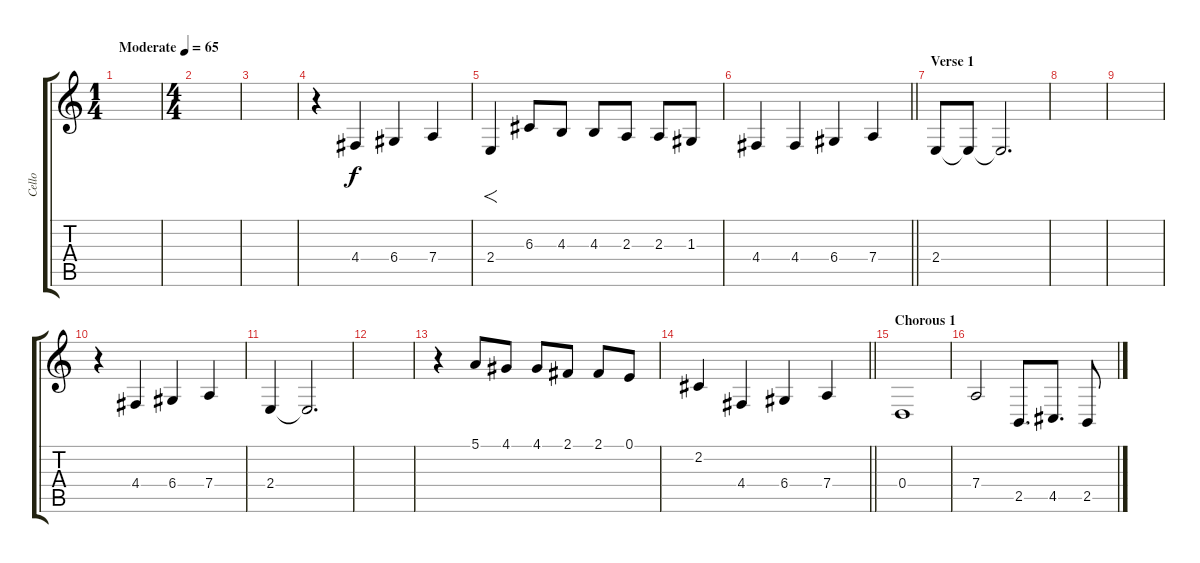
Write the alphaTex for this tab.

\track ("Cello" "Cello") {instrument cello}
\staff {score tabs}
\tuning (E4 B3 G3 D3 A2 E2) {hide}
\ts (1 4)
\tempo (65 "Moderate")
\clef g2
\ks c
|
\ts (4 4)
|
|
r.4 4.4.4 6.4.4 7.4.4 |
2.4.4{f} 6.3.8 4.3.8 4.3.8 2.3.8 2.3.8 1.3.8 |
\barLineRight lightlight
4.4.4 4.4.4 6.4.4 7.4.4 |
\section ("" "Verse 1")
2.4.8{volume 5} 2.4{t}.8{volume 11} 2.4{t}.2{d volume 0} |
|
|
r.4{volume 11} 4.4.4 6.4.4 7.4.4 |
2.4.4 2.4{t}.2{d volume 0} |
|
r.4{volume 11} 5.1.8 4.1.8 4.1.8 2.1.8 2.1.8 0.1.8 |
\barLineRight lightlight
2.2.4 4.4.4 6.4.4 7.4.4 |
\section ("" "Chorous 1")
0.4.1{volume 5} |
7.4.2 2.5.8{d} 4.5.8{d} 2.5.8
